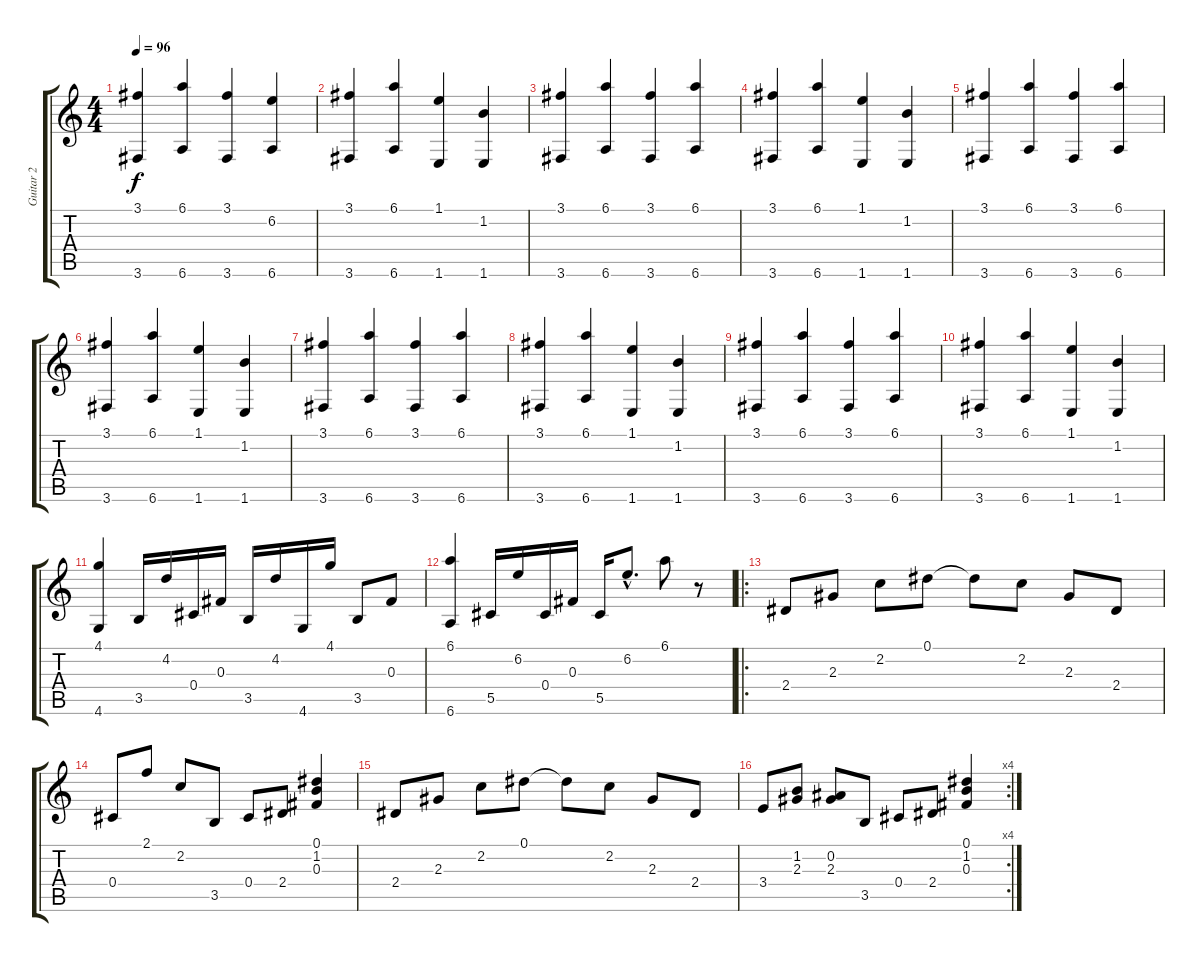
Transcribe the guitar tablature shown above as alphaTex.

\track ("Guitar 2" "Guitar 2") {instrument acousticguitarsteel}
\staff {score tabs}
\tuning (Eb4 Bb3 Gb3 Db3 Ab2 Eb2) {hide}
\ts (4 4)
\tempo 96
\clef g2
\ks c
(3.1 3.6).4{dy f} (6.1 6.6).4 (3.1 3.6).4 (6.2 6.6).4 |
(3.1 3.6).4 (6.1 6.6).4 (1.1 1.6).4 (1.2 1.6).4 |
(3.1 3.6).4 (6.1 6.6).4 (3.1 3.6).4 (6.1 6.6).4 |
(3.1 3.6).4 (6.1 6.6).4 (1.1 1.6).4 (1.2 1.6).4 |
(3.1 3.6).4 (6.1 6.6).4 (3.1 3.6).4 (6.1 6.6).4 |
(3.1 3.6).4 (6.1 6.6).4 (1.1 1.6).4 (1.2 1.6).4 |
(3.1 3.6).4 (6.1 6.6).4 (3.1 3.6).4 (6.1 6.6).4 |
(3.1 3.6).4 (6.1 6.6).4 (1.1 1.6).4 (1.2 1.6).4 |
(3.1 3.6).4 (6.1 6.6).4 (3.1 3.6).4 (6.1 6.6).4 |
(3.1 3.6).4 (6.1 6.6).4 (1.1 1.6).4 (1.2 1.6).4 |
(4.1 4.6).4 3.5.16 4.2.16 0.4.16 0.3.16 3.5.16 4.2.16 4.6.16 4.1.16 3.5.8 0.3.8 |
(6.1 6.6).4 5.5.16 6.2.16 0.4.16 0.3.16 5.5.16 6.2{hac}.8{d} 6.1.8 r.8 |
\ro
2.4.8 2.3.8 2.2.8 0.1.8 0.1{t}.8 2.2.8 2.3.8 2.4.8 |
0.4.8 2.1.8 2.2.8 3.5.8 0.4.8 2.4.8 (0.1 1.2 0.3).4 |
2.4.8 2.3.8 2.2.8 0.1.8 0.1{t}.8 2.2.8 2.3.8 2.4.8 |
\rc 4
3.4.8 (1.2 2.3).8 (0.2 2.3).8 3.5.8 0.4.8 2.4.8 (0.1 1.2 0.3).4
